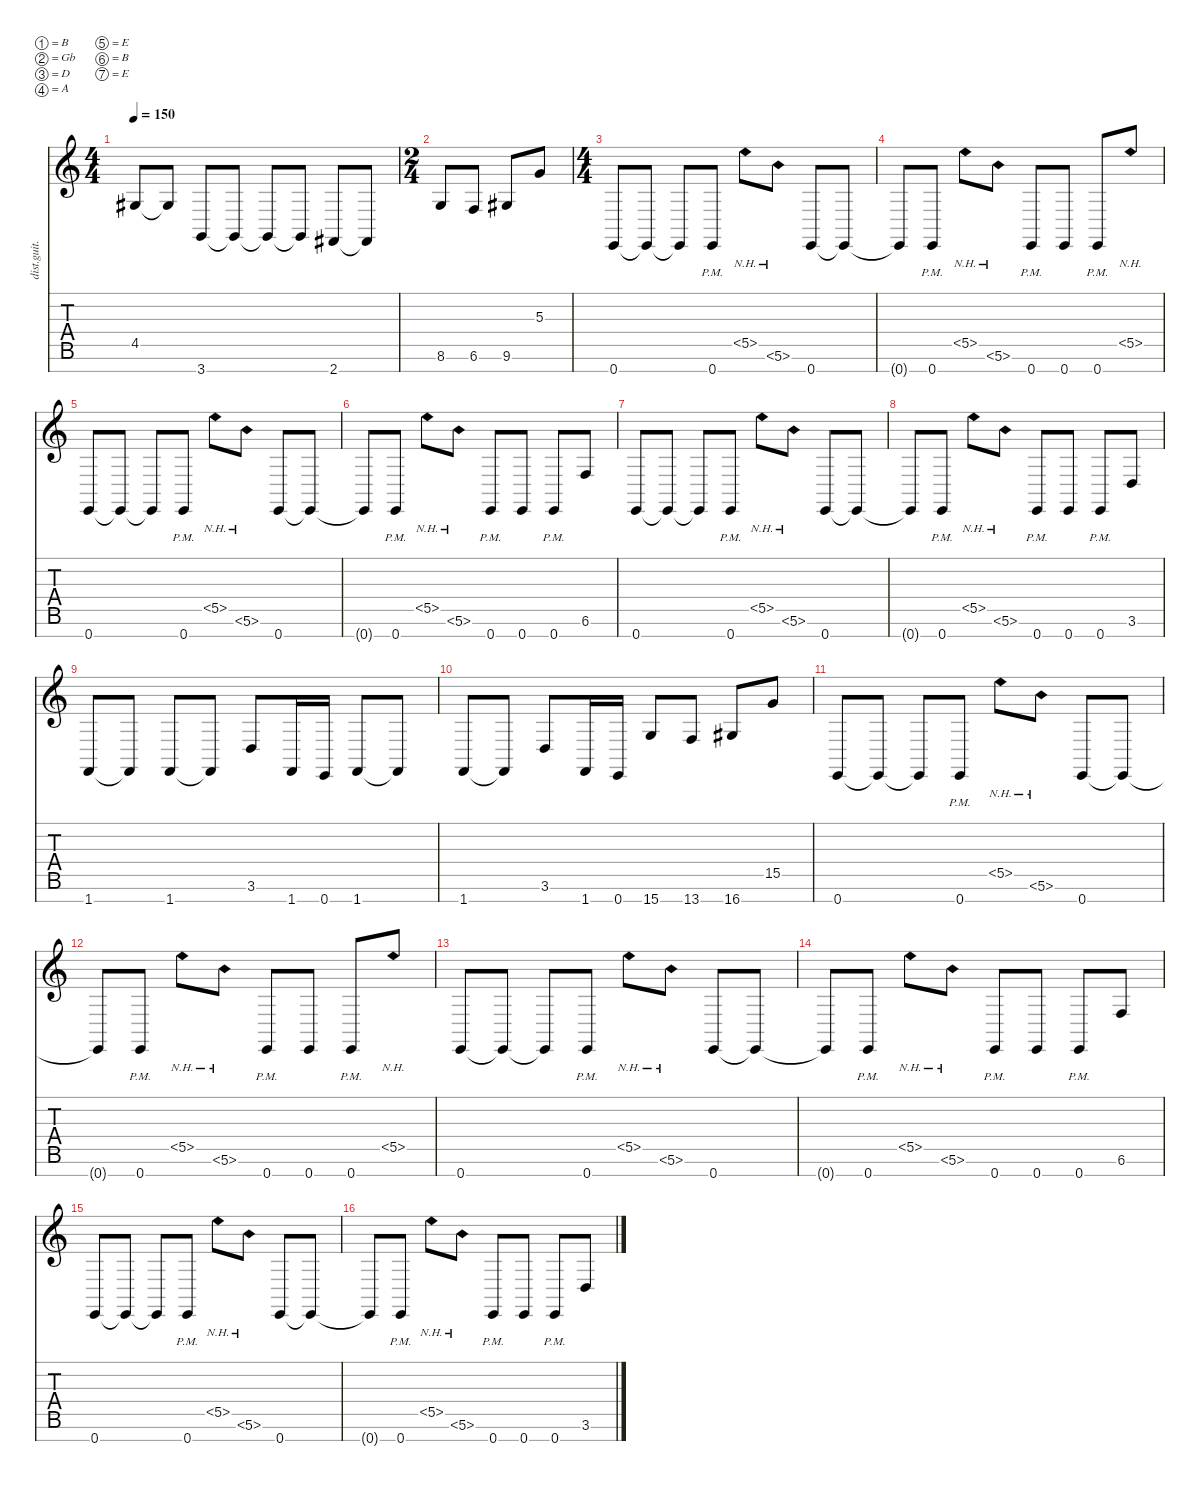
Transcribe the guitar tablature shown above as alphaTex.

\defaultSystemsLayout 4
\hideDynamics
\bracketExtendMode nobrackets
\otherSystemsTrackNameOrientation horizontal
\track ("riff" "dist.guit.") {instrument distortionguitar}
\staff {score tabs}
\tuning (B3 Gb3 D3 A2 E2 B1 E1)
\ts (4 4)
\tempo 150
\clef g2
\ks c
4.5{t}.8{dy mf beam Up} 4.5{t acc #}.8{beam Up} 3.7.8{beam Up} 3.7{t}.8{beam Up} 3.7{t}.8{beam Up} 3.7{t}.8{beam Up} 2.7{acc #}.8{beam Up} 2.7{t acc #}.8{beam Up} |
\ts (2 4)
\beaming (8 2 2)
8.6.8{beam Up} 6.6.8{beam Up} 9.6{acc #}.8{beam Up} 5.3.8{beam Up} |
\ts (4 4)
\beaming (8 2 2 2 2)
0.7.8{beam Up} 0.7{t}.8{beam Up} 0.7{t}.8{beam Up} 0.7{pm}.8{beam Up} 5.5{nh}.8{beam Down} 5.6{nh}.8{beam Down} 0.7.8{beam Up} 0.7{t}.8{beam Up} |
0.7{t}.8{beam Up} 0.7{pm}.8{beam Up} 5.5{nh}.8{beam Down} 5.6{nh}.8{beam Down} 0.7{pm}.8{beam Up} 0.7.8{beam Up} 0.7{pm}.8{beam Up} 5.5{nh}.8{beam Up} |
0.7.8{beam Up} 0.7{t}.8{beam Up} 0.7{t}.8{beam Up} 0.7{pm}.8{beam Up} 5.5{nh}.8{beam Down} 5.6{nh}.8{beam Down} 0.7.8{beam Up} 0.7{t}.8{beam Up} |
0.7{t}.8{beam Up} 0.7{pm}.8{beam Up} 5.5{nh}.8{beam Down} 5.6{nh}.8{beam Down} 0.7{pm}.8{beam Up} 0.7.8{beam Up} 0.7{pm}.8{beam Up} 6.6.8{beam Up} |
0.7.8{beam Up} 0.7{t}.8{beam Up} 0.7{t}.8{beam Up} 0.7{pm}.8{beam Up} 5.5{nh}.8{beam Down} 5.6{nh}.8{beam Down} 0.7.8{beam Up} 0.7{t}.8{beam Up} |
0.7{t}.8{beam Up} 0.7{pm}.8{beam Up} 5.5{nh}.8{beam Down} 5.6{nh}.8{beam Down} 0.7{pm}.8{beam Up} 0.7.8{beam Up} 0.7{pm}.8{beam Up} 3.6.8{beam Up} |
1.7.8{beam Up} 1.7{t}.8{beam Up} 1.7.8{beam Up} 1.7{t}.8{beam Up} 3.6.8{beam Up} 1.7.16{beam Up} 0.7.16{beam Up} 1.7.8{beam Up} 1.7{t}.8{beam Up} |
1.7.8{beam Up} 1.7{t}.8{beam Up} 3.6.8{beam Up} 1.7.16{beam Up} 0.7.16{beam Up} 15.7.8{beam Up} 13.7.8{beam Up} 16.7{acc #}.8{beam Up} 15.5.8{beam Up} |
0.7.8{beam Up} 0.7{t}.8{beam Up} 0.7{t}.8{beam Up} 0.7{pm}.8{beam Up} 5.5{nh}.8{beam Down} 5.6{nh}.8{beam Down} 0.7.8{beam Up} 0.7{t}.8{beam Up} |
0.7{t}.8{beam Up} 0.7{pm}.8{beam Up} 5.5{nh}.8{beam Down} 5.6{nh}.8{beam Down} 0.7{pm}.8{beam Up} 0.7.8{beam Up} 0.7{pm}.8{beam Up} 5.5{nh}.8{beam Up} |
0.7.8{beam Up} 0.7{t}.8{beam Up} 0.7{t}.8{beam Up} 0.7{pm}.8{beam Up} 5.5{nh}.8{beam Down} 5.6{nh}.8{beam Down} 0.7.8{beam Up} 0.7{t}.8{beam Up} |
0.7{t}.8{beam Up} 0.7{pm}.8{beam Up} 5.5{nh}.8{beam Down} 5.6{nh}.8{beam Down} 0.7{pm}.8{beam Up} 0.7.8{beam Up} 0.7{pm}.8{beam Up} 6.6.8{beam Up} |
0.7.8{beam Up} 0.7{t}.8{beam Up} 0.7{t}.8{beam Up} 0.7{pm}.8{beam Up} 5.5{nh}.8{beam Down} 5.6{nh}.8{beam Down} 0.7.8{beam Up} 0.7{t}.8{beam Up} |
0.7{t}.8{beam Up} 0.7{pm}.8{beam Up} 5.5{nh}.8{beam Down} 5.6{nh}.8{beam Down} 0.7{pm}.8{beam Up} 0.7.8{beam Up} 0.7{pm}.8{beam Up} 3.6.8{beam Up}
